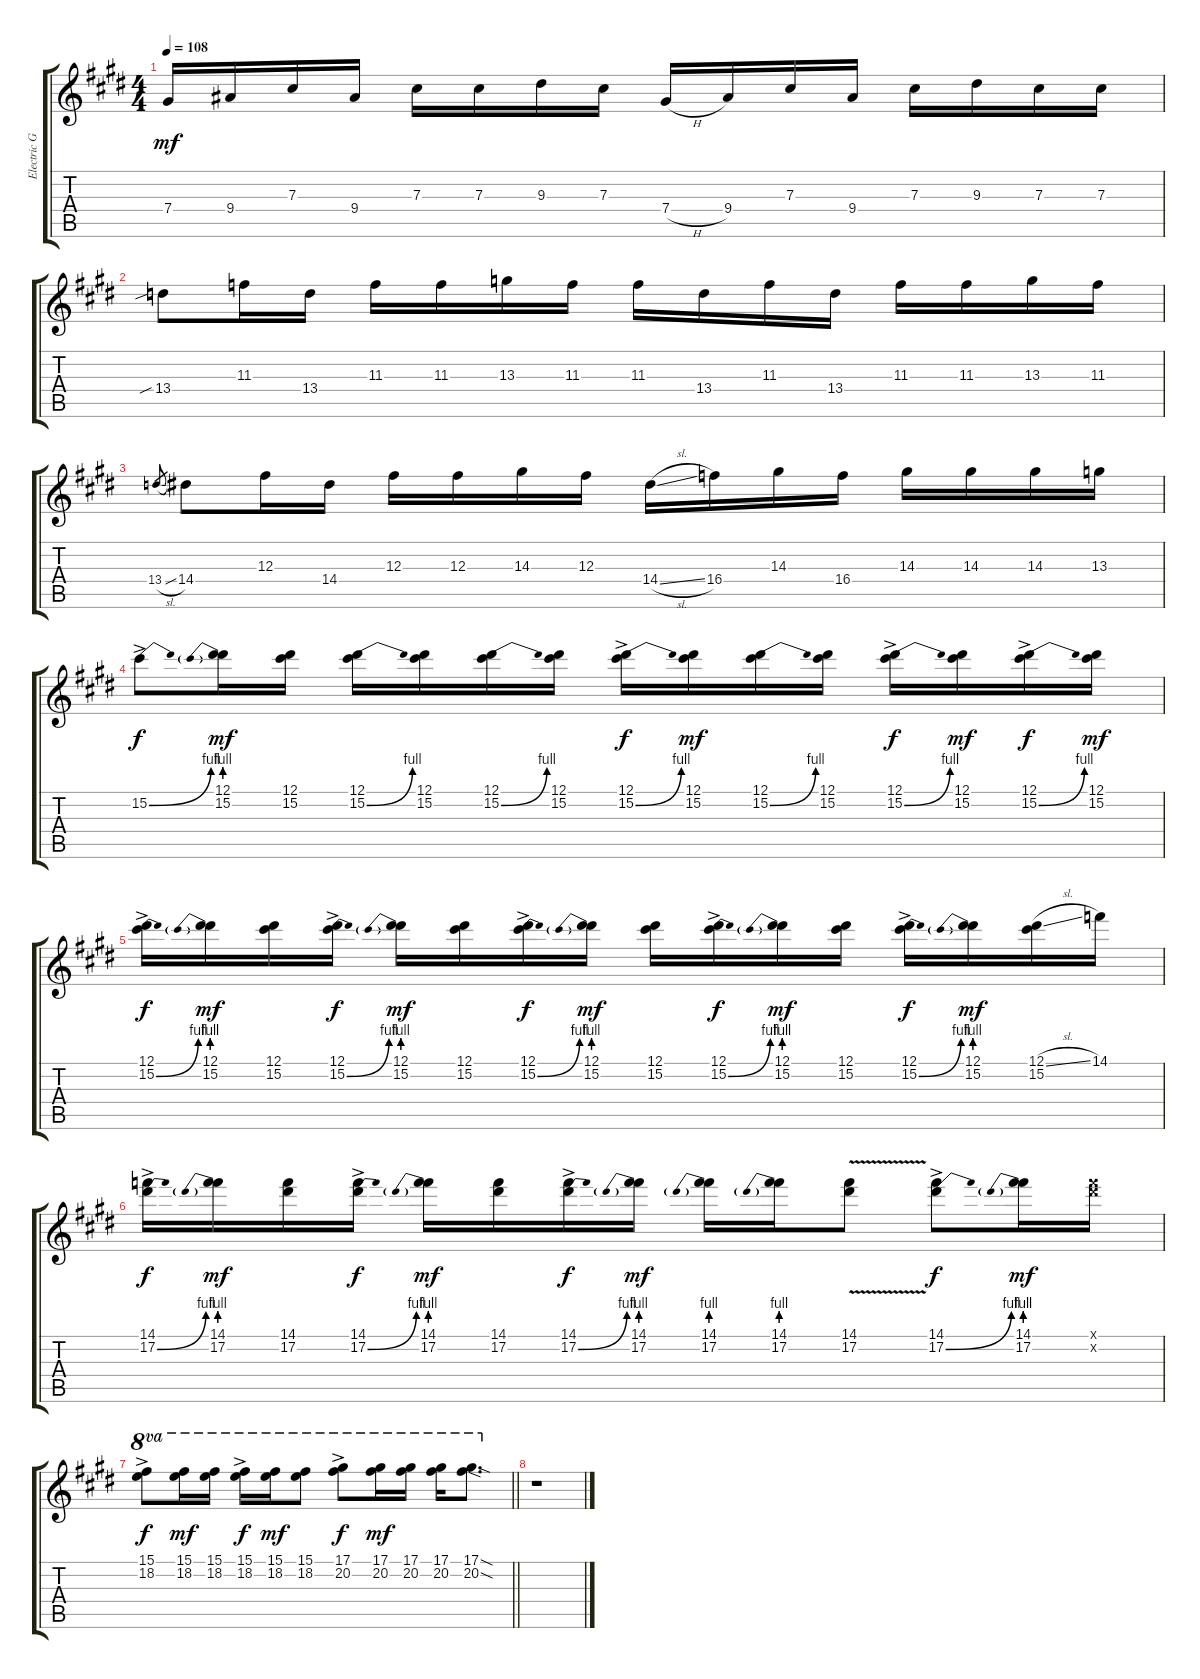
\track ("Electric Guitar 3" "Electric G") {instrument electricguitarclean}
\staff {score tabs}
\tuning (Eb4 Bb3 Gb3 Db3 Ab2 Eb2) {hide}
\ts (4 4)
\tempo 108
\clef g2
\ks c#minor
7.4.16{dy mf} 9.4.16 7.3.16 9.4.16 7.3.16 7.3.16 9.3.16 7.3.16 7.4{h}.16 9.4.16 7.3.16 9.4.16 7.3.16 9.3.16 7.3.16 7.3.16 |
\ks e
13.4{sib}.8 11.3.16 13.4.16 11.3.16 11.3.16 13.3.16 11.3.16 11.3.16 13.4.16 11.3.16 13.4.16 11.3.16 11.3.16 13.3.16 11.3.16 |
\ks c#minor
13.4{sl}.8{gr} 14.4.8 12.3.16 14.4.16 12.3.16 12.3.16 14.3.16 12.3.16 14.4{sl}.16 16.4.16 14.3.16 16.4.16 14.3.16 14.3.16 14.3.16 13.3.16 |
\ks e
15.2{be (bend 0 0 60 4) ac}.8{dy f} (12.1 15.2{be (prebend 0 4 60 4)}).16{dy mf} (12.1 15.2).16 (12.1 15.2{be (bend 0 0 60 4)}).16 (12.1 15.2).16 (12.1 15.2{be (bend 0 0 60 4)}).16 (12.1 15.2).16 (12.1{ac} 15.2{be (bend 0 0 60 4) ac}).16{dy f} (12.1 15.2).16{dy mf} (12.1 15.2{be (bend 0 0 60 4)}).16 (12.1 15.2).16 (12.1{ac} 15.2{be (bend 0 0 60 4) ac}).16{dy f} (12.1 15.2).16{dy mf} (12.1{ac} 15.2{be (bend 0 0 60 4) ac}).16{dy f} (12.1 15.2).16{dy mf} |
(12.1{ac} 15.2{be (bend 0 0 60 4) ac}).16{dy f} (12.1 15.2{be (prebend 0 4 60 4)}).16{dy mf} (12.1 15.2).16 (12.1{ac} 15.2{be (bend 0 0 60 4) ac}).16{dy f} (12.1 15.2{be (prebend 0 4 60 4)}).16{dy mf} (12.1 15.2).16 (12.1{ac} 15.2{be (bend 0 0 60 4) ac}).16{dy f} (12.1 15.2{be (prebend 0 4 60 4)}).16{dy mf} (12.1 15.2).16 (12.1{ac} 15.2{be (bend 0 0 60 4) ac}).16{dy f} (12.1 15.2{be (prebend 0 4 60 4)}).16{dy mf} (12.1 15.2).16 (12.1{ac} 15.2{be (bend 0 0 60 4) ac}).16{dy f} (12.1 15.2{be (prebend 0 4 60 4)}).16{dy mf} (12.1{sl} 15.2).16 14.1.16 |
(14.1{ac} 17.2{be (bend 0 0 60 4) ac}).16{dy f} (14.1 17.2{be (prebend 0 4 60 4)}).16{dy mf} (14.1 17.2).16 (14.1{ac} 17.2{be (bend 0 0 60 4) ac}).16{dy f} (14.1 17.2{be (prebend 0 4 60 4)}).16{dy mf} (14.1 17.2).16 (14.1{ac} 17.2{be (bend 0 0 60 4) ac}).16{dy f} (14.1 17.2{be (prebend 0 4 60 4)}).16{dy mf} (14.1 17.2{be (prebend 0 4 60 4)}).16 (14.1 17.2{be (prebend 0 4 60 4)}).16 (14.1{v} 17.2{v}).8 (14.1{ac} 17.2{be (bend 0 0 60 4) ac}).8{dy f} (14.1 17.2{be (prebend 0 4 60 4)}).16{dy mf} (14.1{x} 17.2{x}).16 |
\barLineRight lightlight
(15.1{ac} 18.2{ac}).8{ot 8va dy f} (15.1 18.2).16{ot 8va dy mf} (15.1 18.2).16{ot 8va} (15.1{ac} 18.2{ac}).16{ot 8va dy f} (15.1 18.2).16{ot 8va dy mf} (15.1 18.2).8{ot 8va} (17.1{ac} 20.2{ac}).8{ot 8va dy f} (17.1 20.2).16{ot 8va dy mf} (17.1 20.2).16{ot 8va} (17.1 20.2).16{ot 8va} (17.1{sod} 20.2{sod}).8{d ot 8va} |
r.1
